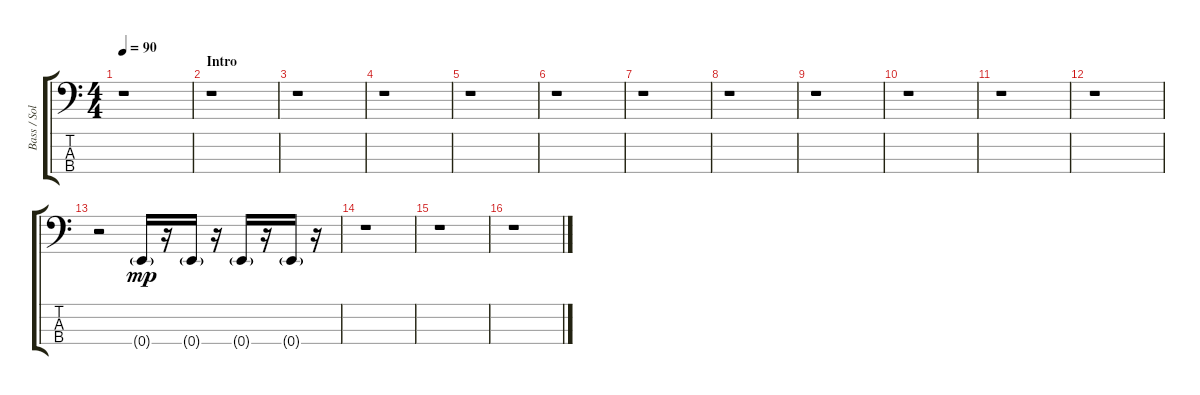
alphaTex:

\track ("Bass / Solo" "Bass / Sol") {instrument electricbassfinger}
\staff {score tabs}
\tuning (G2 D2 A1 E1) {hide}
\ts (4 4)
\tempo 90
\clef f4
\ks c
r.1{dy mp instrument electricbassfinger} |
\section ("" "Intro")
r.1 |
r.1 |
r.1 |
r.1 |
r.1 |
r.1 |
r.1 |
r.1 |
r.1 |
r.1 |
r.1 |
r.2 0.4{g}.16 r.16 0.4{g}.16 r.16 0.4{g}.16 r.16 0.4{g}.16 r.16 |
r.1 |
r.1 |
r.1
